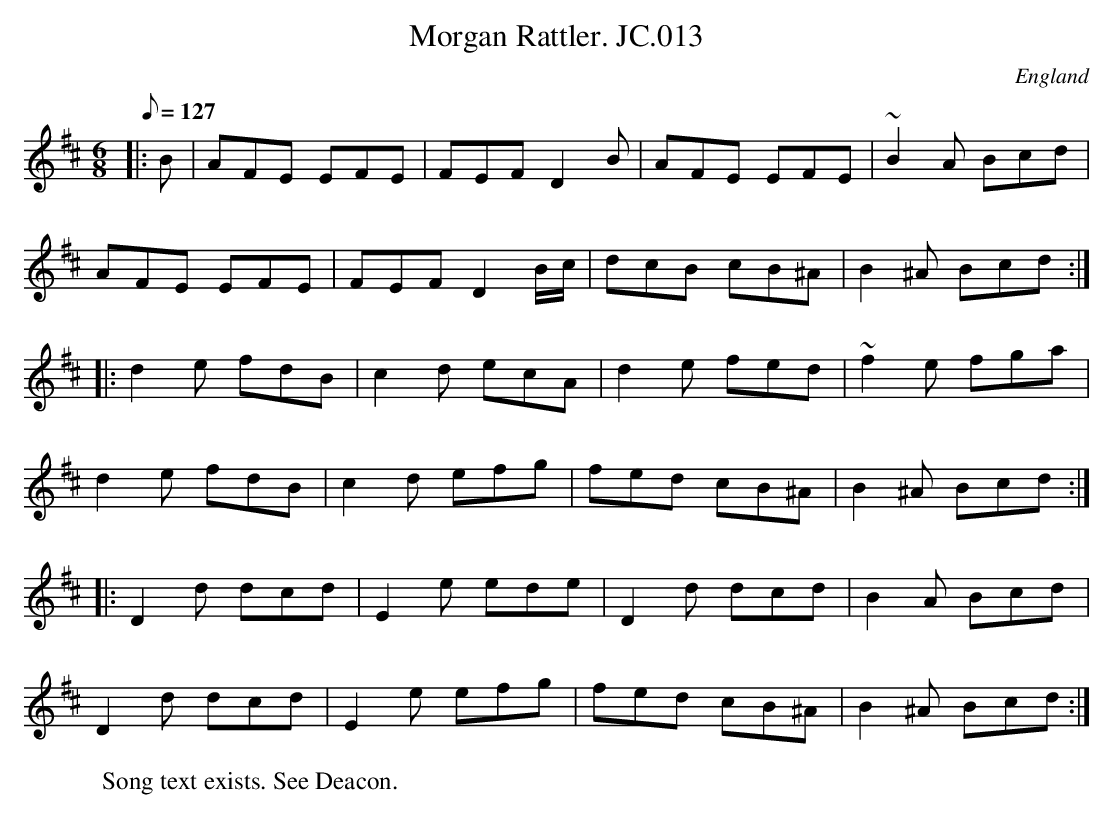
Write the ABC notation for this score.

X:1
T:Morgan Rattler. JC.013
M:6/8
L:1/8
Q:127
O:England
K:D
|:B|AFE EFE|FEFD2B|AFE EFE|~B2A Bcd|!
AFE EFE|FEF D2B/c/|dcB cB^A|B2^A Bcd:|!
|:d2e fdB|c2d ecA|d2e fed|~f2e fga|!
d2e fdB|c2d efg|fed cB^A|B2^A Bcd:|!
|:D2d dcd|E2e ede|D2d dcd|B2A Bcd|!
D2d dcd|E2e efg|fed cB^A|B2^A Bcd:|]
W:Song text exists. See Deacon.
